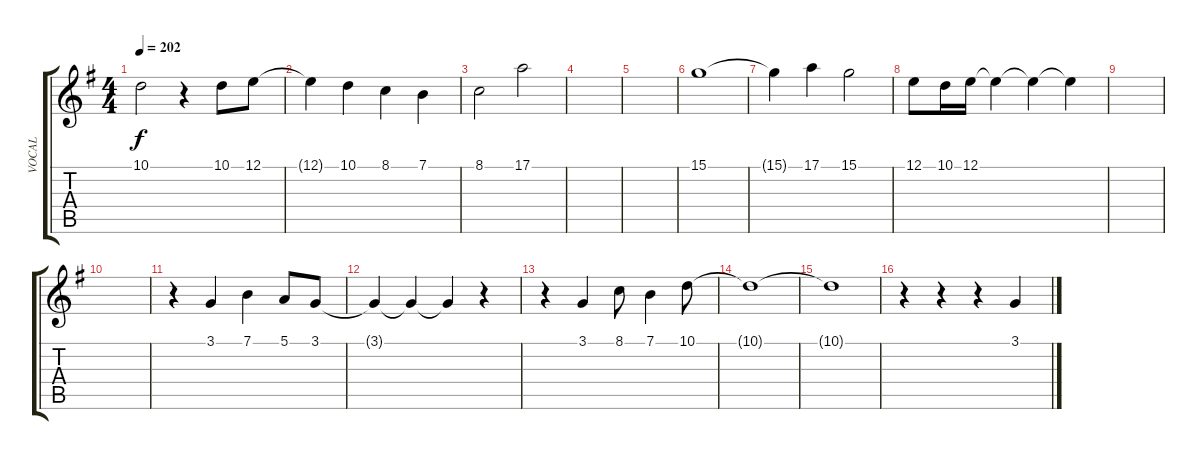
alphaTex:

\track ("VOCAL" "VOCAL") {instrument tangoaccordion}
\staff {score tabs}
\tuning (E4 B3 G3 D3 A2 E2) {hide}
\ts (4 4)
\tempo 202
\clef g2
\ks g
10.1{t}.2{dy f} r.4 10.1.8 12.1.8 |
12.1{t}.4 10.1.4 8.1.4 7.1.4 |
8.1.2 17.1.2{instrument synthdrum} |
|
|
15.1.1 |
15.1{t}.4 17.1.4 15.1.2 |
12.1.8 10.1.16 12.1.16 12.1{t}.4 12.1{t}.4 12.1{t}.4 |
|
|
r.4 3.1.4 7.1.4 5.1.8 3.1.8 |
3.1{t}.4 3.1{t}.4 3.1{t}.4 r.4 |
r.4 3.1.4 8.1.8 7.1.4 10.1.8 |
10.1{t}.1 |
10.1{t}.1 |
r.4 r.4 r.4 3.1.4
